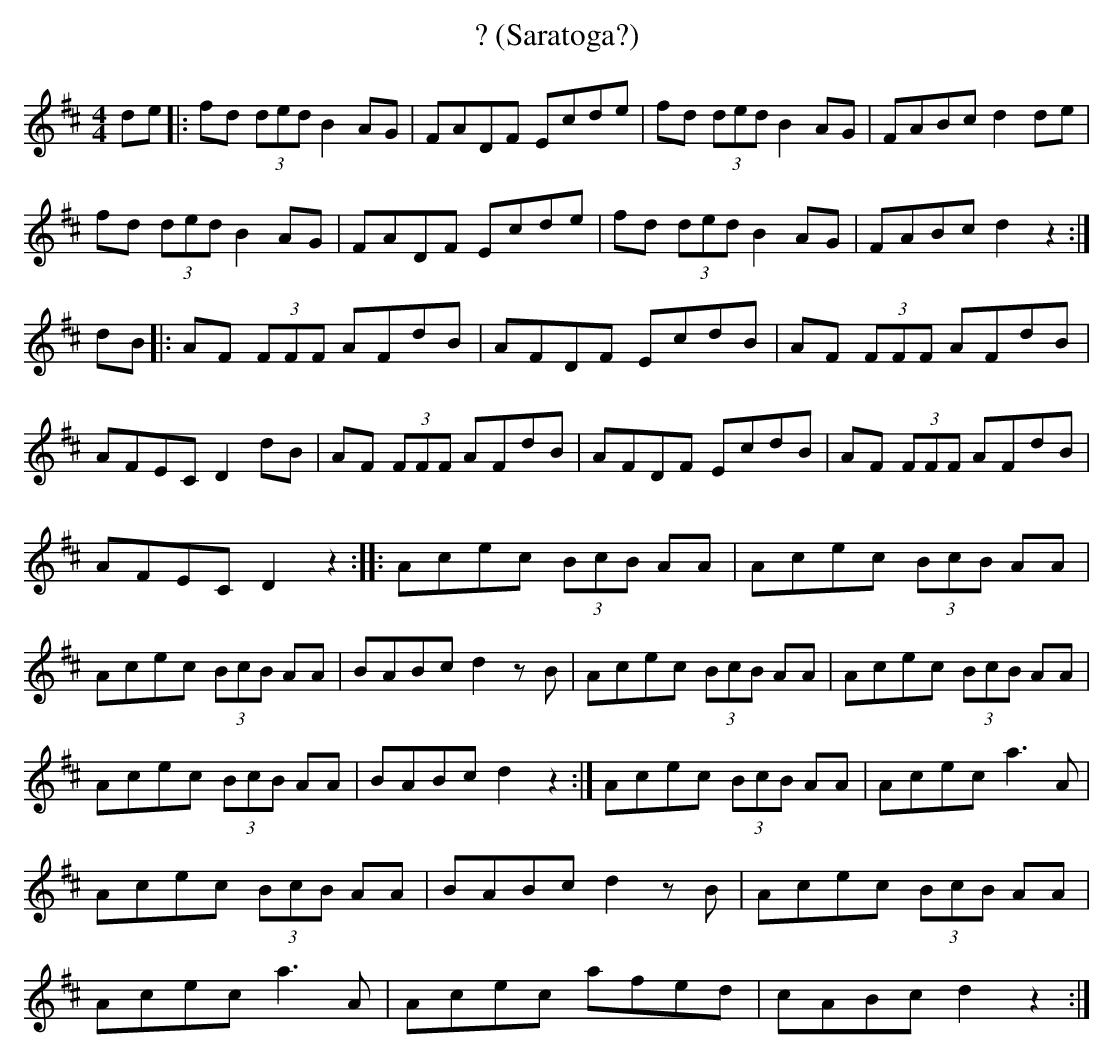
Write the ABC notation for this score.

X:1
T:? (Saratoga?)
M:4/4
K:D
de |: fd (3ded B2 AG | FADF Ecde  |  fd (3ded B2 AG | FABc d2 de | \
fd (3ded B2 AG | FADF Ecde  |  fd (3ded B2 AG | FABc d2 z2 :| \
dB |: AF (3FFF AFdB | AFDF EcdB | AF (3FFF AFdB | AFEC D2 dB | \
AF (3FFF AFdB | AFDF EcdB | AF (3FFF AFdB | AFEC D2 z2 :: \
Acec (3BcB AA | Acec (3BcB AA | Acec (3BcB AA | BABc d2 z B | \
Acec (3BcB AA | Acec (3BcB AA | Acec (3BcB AA | BABc d2 z2 :| \
Acec (3BcB AA | Acec a3 A | Acec (3BcB AA | BABc d2 z B | \
Acec (3BcB AA | Acec a3 A | Acec afed | cABc d2 z2 :|
